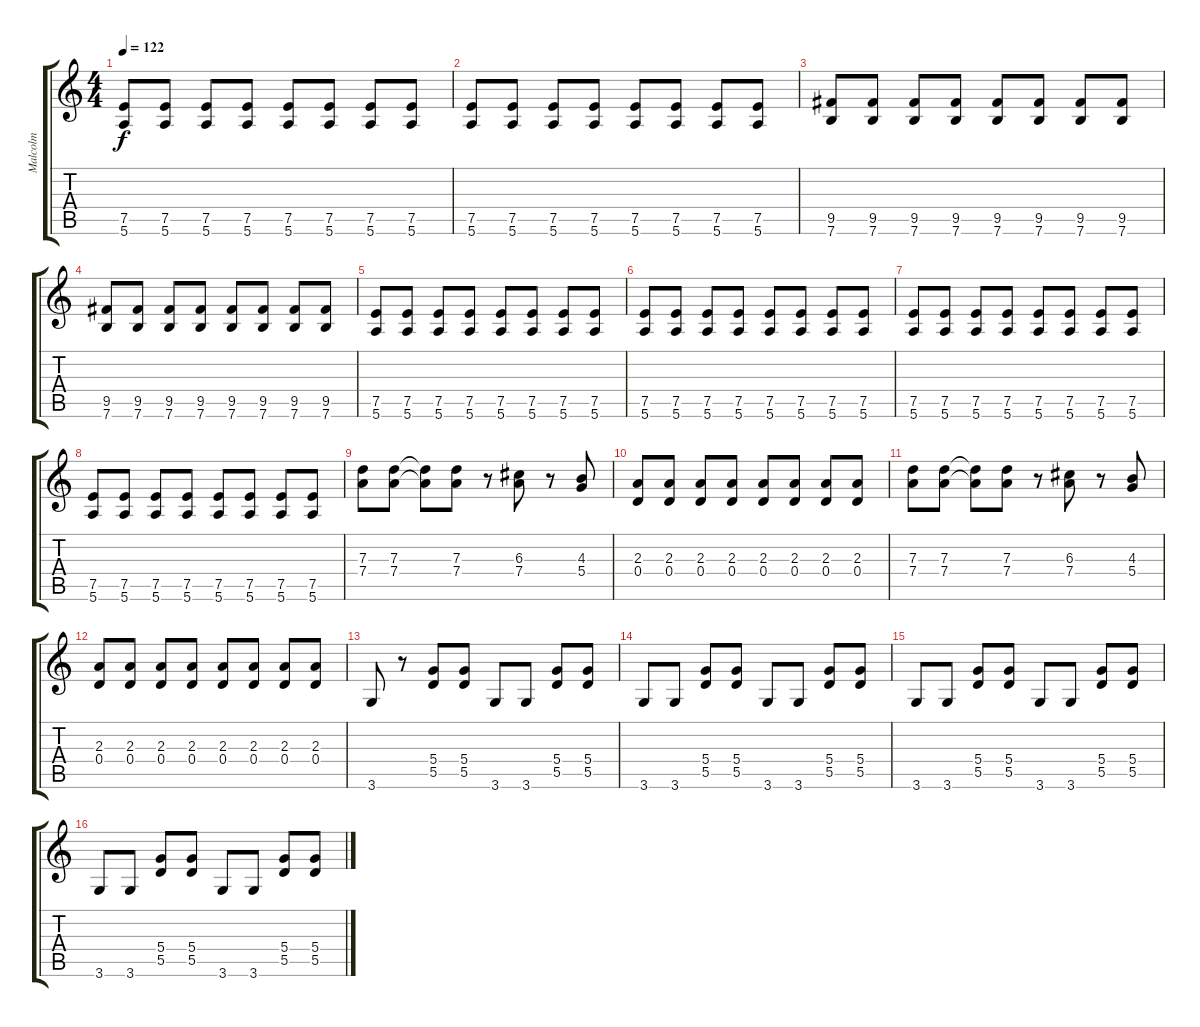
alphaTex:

\track ("Malcolm" "Malcolm") {instrument distortionguitar}
\staff {score tabs}
\tuning (E4 B3 G3 D3 A2 E2) {hide}
\ts (4 4)
\tempo 122
\clef g2
\ks c
(7.5 5.6).8{dy f} (7.5 5.6).8 (7.5 5.6).8 (7.5 5.6).8 (7.5 5.6).8 (7.5 5.6).8 (7.5 5.6).8 (7.5 5.6).8 |
(7.5 5.6).8 (7.5 5.6).8 (7.5 5.6).8 (7.5 5.6).8 (7.5 5.6).8 (7.5 5.6).8 (7.5 5.6).8 (7.5 5.6).8 |
(9.5 7.6).8 (9.5 7.6).8 (9.5 7.6).8 (9.5 7.6).8 (9.5 7.6).8 (9.5 7.6).8 (9.5 7.6).8 (9.5 7.6).8 |
(9.5 7.6).8 (9.5 7.6).8 (9.5 7.6).8 (9.5 7.6).8 (9.5 7.6).8 (9.5 7.6).8 (9.5 7.6).8 (9.5 7.6).8 |
(7.5 5.6).8 (7.5 5.6).8 (7.5 5.6).8 (7.5 5.6).8 (7.5 5.6).8 (7.5 5.6).8 (7.5 5.6).8 (7.5 5.6).8 |
(7.5 5.6).8 (7.5 5.6).8 (7.5 5.6).8 (7.5 5.6).8 (7.5 5.6).8 (7.5 5.6).8 (7.5 5.6).8 (7.5 5.6).8 |
(7.5 5.6).8 (7.5 5.6).8 (7.5 5.6).8 (7.5 5.6).8 (7.5 5.6).8 (7.5 5.6).8 (7.5 5.6).8 (7.5 5.6).8 |
(7.5 5.6).8 (7.5 5.6).8 (7.5 5.6).8 (7.5 5.6).8 (7.5 5.6).8 (7.5 5.6).8 (7.5 5.6).8 (7.5 5.6).8 |
(7.3 7.4).8 (7.3 7.4).8 (7.3{t} 7.4{t}).8 (7.3 7.4).8 r.8 (6.3 7.4).8 r.8 (4.3 5.4).8 |
(2.3 0.4).8 (2.3 0.4).8 (2.3 0.4).8 (2.3 0.4).8 (2.3 0.4).8 (2.3 0.4).8 (2.3 0.4).8 (2.3 0.4).8 |
(7.3 7.4).8 (7.3 7.4).8 (7.3{t} 7.4{t}).8 (7.3 7.4).8 r.8 (6.3 7.4).8 r.8 (4.3 5.4).8 |
(2.3 0.4).8 (2.3 0.4).8 (2.3 0.4).8 (2.3 0.4).8 (2.3 0.4).8 (2.3 0.4).8 (2.3 0.4).8 (2.3 0.4).8 |
3.6.8 r.8 (5.4 5.5).8 (5.4 5.5).8 3.6.8 3.6.8 (5.4 5.5).8 (5.4 5.5).8 |
3.6.8 3.6.8 (5.4 5.5).8 (5.4 5.5).8 3.6.8 3.6.8 (5.4 5.5).8 (5.4 5.5).8 |
3.6.8 3.6.8 (5.4 5.5).8 (5.4 5.5).8 3.6.8 3.6.8 (5.4 5.5).8 (5.4 5.5).8 |
3.6.8 3.6.8 (5.4 5.5).8 (5.4 5.5).8 3.6.8 3.6.8 (5.4 5.5).8 (5.4 5.5).8
